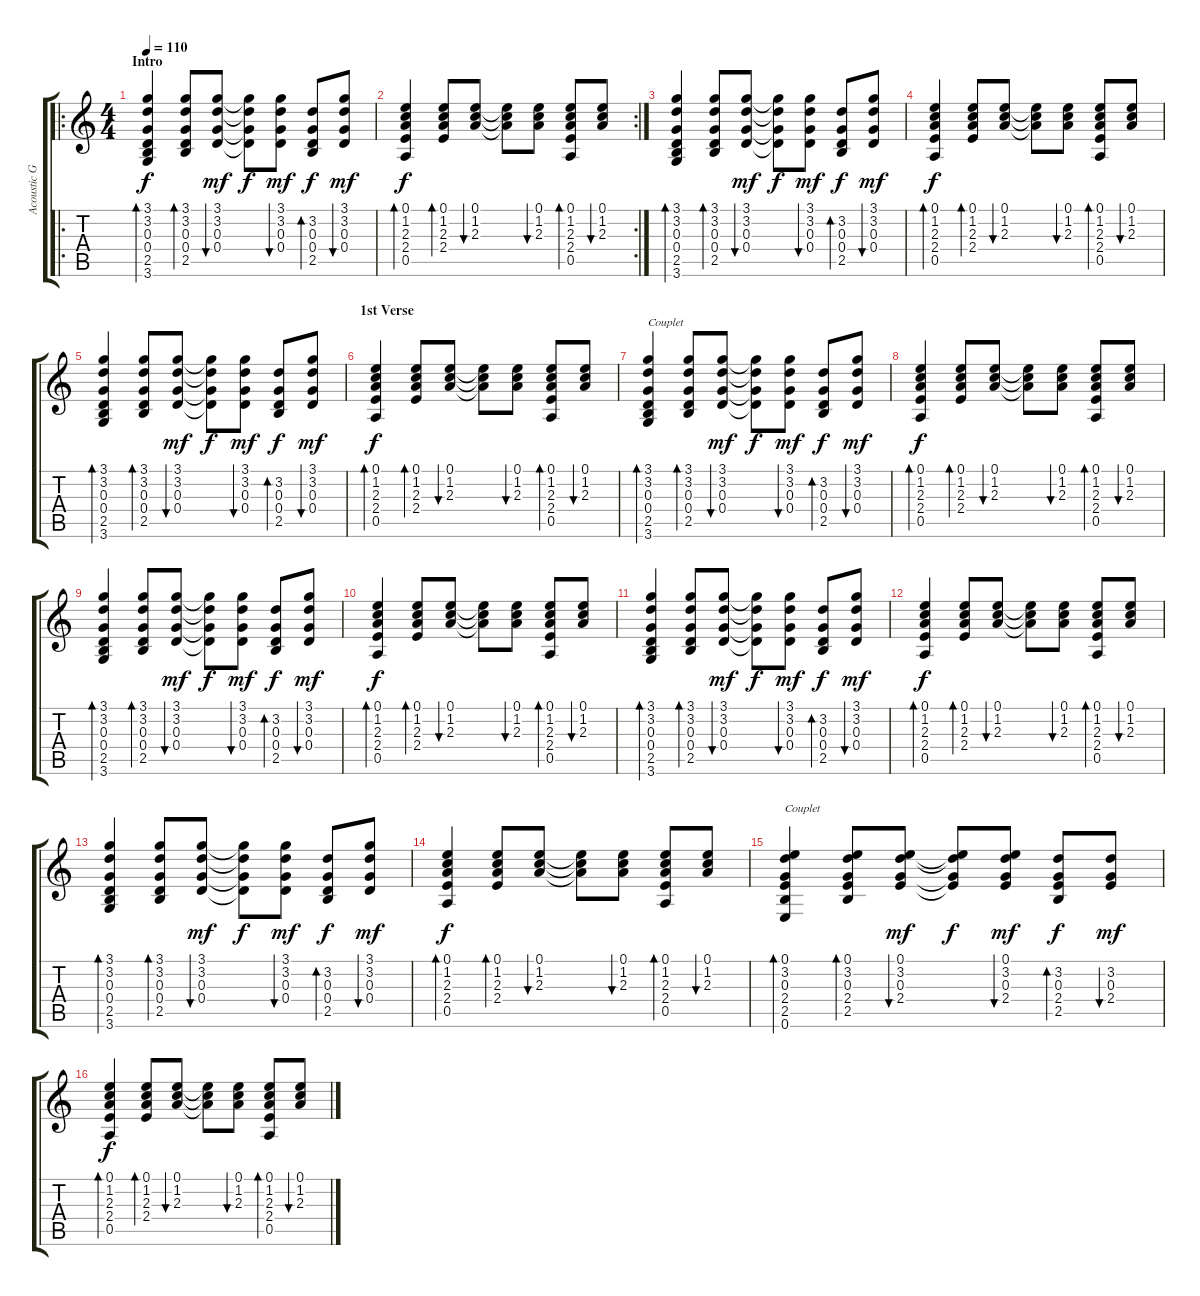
\track ("Acoustic Guitar" "Acoustic G") {instrument acousticguitarsteel}
\staff {score tabs}
\tuning (E4 B3 G3 D3 A2 E2) {hide}
\ro
\ts (4 4)
\section ("" "Intro")
\tempo 110
\clef g2
\ks c
(3.1 3.2 0.3 0.4 2.5 3.6).4{bd 30 dy f instrument acousticguitarsteel} (3.1 3.2 0.3 0.4 2.5).8{bd 30} (3.1 3.2 0.3 0.4).8{bu 30 dy mf} (3.1{t} 3.2{t} 0.3{t} 0.4{t}).8{dy f} (3.1 3.2 0.3 0.4).8{bu 30 dy mf} (3.2 0.3 0.4 2.5).8{bd 30 dy f} (3.1 3.2 0.3 0.4).8{bu 30 dy mf} |
\rc 2
(0.1 1.2 2.3 2.4 0.5).4{bd 30 dy f} (0.1 1.2 2.3 2.4).8{bd 30} (0.1 1.2 2.3).8{bu 30} (0.1{t} 1.2{t} 2.3{t}).8 (0.1 1.2 2.3).8{bu 30} (0.1 1.2 2.3 2.4 0.5).8{bd 30} (0.1 1.2 2.3).8{bu 30} |
(3.1 3.2 0.3 0.4 2.5 3.6).4{bd 30} (3.1 3.2 0.3 0.4 2.5).8{bd 30} (3.1 3.2 0.3 0.4).8{bu 30 dy mf} (3.1{t} 3.2{t} 0.3{t} 0.4{t}).8{dy f} (3.1 3.2 0.3 0.4).8{bu 30 dy mf} (3.2 0.3 0.4 2.5).8{bd 30 dy f} (3.1 3.2 0.3 0.4).8{bu 30 dy mf} |
(0.1 1.2 2.3 2.4 0.5).4{bd 30 dy f} (0.1 1.2 2.3 2.4).8{bd 30} (0.1 1.2 2.3).8{bu 30} (0.1{t} 1.2{t} 2.3{t}).8 (0.1 1.2 2.3).8{bu 30} (0.1 1.2 2.3 2.4 0.5).8{bd 30} (0.1 1.2 2.3).8{bu 30} |
(3.1 3.2 0.3 0.4 2.5 3.6).4{bd 30} (3.1 3.2 0.3 0.4 2.5).8{bd 30} (3.1 3.2 0.3 0.4).8{bu 30 dy mf} (3.1{t} 3.2{t} 0.3{t} 0.4{t}).8{dy f} (3.1 3.2 0.3 0.4).8{bu 30 dy mf} (3.2 0.3 0.4 2.5).8{bd 30 dy f} (3.1 3.2 0.3 0.4).8{bu 30 dy mf} |
\section ("" "1st Verse")
(0.1 1.2 2.3 2.4 0.5).4{bd 30 dy f} (0.1 1.2 2.3 2.4).8{bd 30} (0.1 1.2 2.3).8{bu 30} (0.1{t} 1.2{t} 2.3{t}).8 (0.1 1.2 2.3).8{bu 30} (0.1 1.2 2.3 2.4 0.5).8{bd 30} (0.1 1.2 2.3).8{bu 30} |
(3.1 3.2 0.3 0.4 2.5 3.6).4{bd 30 txt "Couplet"} (3.1 3.2 0.3 0.4 2.5).8{bd 30} (3.1 3.2 0.3 0.4).8{bu 30 dy mf} (3.1{t} 3.2{t} 0.3{t} 0.4{t}).8{dy f} (3.1 3.2 0.3 0.4).8{bu 30 dy mf} (3.2 0.3 0.4 2.5).8{bd 30 dy f} (3.1 3.2 0.3 0.4).8{bu 30 dy mf} |
(0.1 1.2 2.3 2.4 0.5).4{bd 30 dy f} (0.1 1.2 2.3 2.4).8{bd 30} (0.1 1.2 2.3).8{bu 30} (0.1{t} 1.2{t} 2.3{t}).8 (0.1 1.2 2.3).8{bu 30} (0.1 1.2 2.3 2.4 0.5).8{bd 30} (0.1 1.2 2.3).8{bu 30} |
(3.1 3.2 0.3 0.4 2.5 3.6).4{bd 30} (3.1 3.2 0.3 0.4 2.5).8{bd 30} (3.1 3.2 0.3 0.4).8{bu 30 dy mf} (3.1{t} 3.2{t} 0.3{t} 0.4{t}).8{dy f} (3.1 3.2 0.3 0.4).8{bu 30 dy mf} (3.2 0.3 0.4 2.5).8{bd 30 dy f} (3.1 3.2 0.3 0.4).8{bu 30 dy mf} |
(0.1 1.2 2.3 2.4 0.5).4{bd 30 dy f} (0.1 1.2 2.3 2.4).8{bd 30} (0.1 1.2 2.3).8{bu 30} (0.1{t} 1.2{t} 2.3{t}).8 (0.1 1.2 2.3).8{bu 30} (0.1 1.2 2.3 2.4 0.5).8{bd 30} (0.1 1.2 2.3).8{bu 30} |
(3.1 3.2 0.3 0.4 2.5 3.6).4{bd 30} (3.1 3.2 0.3 0.4 2.5).8{bd 30} (3.1 3.2 0.3 0.4).8{bu 30 dy mf} (3.1{t} 3.2{t} 0.3{t} 0.4{t}).8{dy f} (3.1 3.2 0.3 0.4).8{bu 30 dy mf} (3.2 0.3 0.4 2.5).8{bd 30 dy f} (3.1 3.2 0.3 0.4).8{bu 30 dy mf} |
(0.1 1.2 2.3 2.4 0.5).4{bd 30 dy f} (0.1 1.2 2.3 2.4).8{bd 30} (0.1 1.2 2.3).8{bu 30} (0.1{t} 1.2{t} 2.3{t}).8 (0.1 1.2 2.3).8{bu 30} (0.1 1.2 2.3 2.4 0.5).8{bd 30} (0.1 1.2 2.3).8{bu 30} |
(3.1 3.2 0.3 0.4 2.5 3.6).4{bd 30} (3.1 3.2 0.3 0.4 2.5).8{bd 30} (3.1 3.2 0.3 0.4).8{bu 30 dy mf} (3.1{t} 3.2{t} 0.3{t} 0.4{t}).8{dy f} (3.1 3.2 0.3 0.4).8{bu 30 dy mf} (3.2 0.3 0.4 2.5).8{bd 30 dy f} (3.1 3.2 0.3 0.4).8{bu 30 dy mf} |
(0.1 1.2 2.3 2.4 0.5).4{bd 30 dy f} (0.1 1.2 2.3 2.4).8{bd 30} (0.1 1.2 2.3).8{bu 30} (0.1{t} 1.2{t} 2.3{t}).8 (0.1 1.2 2.3).8{bu 30} (0.1 1.2 2.3 2.4 0.5).8{bd 30} (0.1 1.2 2.3).8{bu 30} |
(0.1 3.2 0.3 2.4 2.5 0.6).4{bd 30 txt "Couplet"} (0.1 3.2 0.3 2.4 2.5).8{bd 30} (0.1 3.2 0.3 2.4).8{bu 30 dy mf} (0.1{t} 3.2{t} 0.3{t} 2.4{t}).8{dy f} (0.1 3.2 0.3 2.4).8{bu 30 dy mf} (3.2 0.3 2.4 2.5).8{bd 30 dy f} (3.2 0.3 2.4).8{bu 30 dy mf} |
(0.1 1.2 2.3 2.4 0.5).4{bd 30 dy f} (0.1 1.2 2.3 2.4).8{bd 30} (0.1 1.2 2.3).8{bu 30} (0.1{t} 1.2{t} 2.3{t}).8 (0.1 1.2 2.3).8{bu 30} (0.1 1.2 2.3 2.4 0.5).8{bd 30} (0.1 1.2 2.3).8{bu 30}
